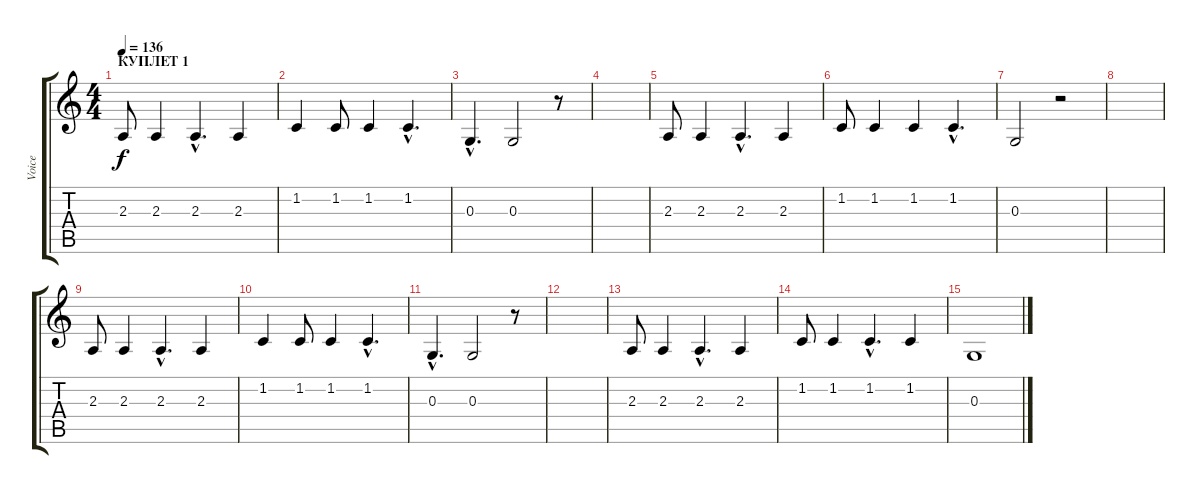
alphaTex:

\track ("Voice" "Voice") {instrument recorder}
\staff {score tabs}
\tuning (E4 B3 G3 D3 A2 E2) {hide}
\ts (4 4)
\section ("" "КУПЛЕТ 1")
\tempo 136
\clef g2
\ks c
2.3.8{dy f} 2.3.4 2.3{hac}.4{d} 2.3.4 |
1.2.4 1.2.8 1.2.4 1.2{hac}.4{d} |
0.3{hac}.4{d} 0.3.2 r.8 |
|
2.3.8 2.3.4 2.3{hac}.4{d} 2.3.4 |
1.2.8 1.2.4 1.2.4 1.2{hac}.4{d} |
0.3.2 r.2 |
|
2.3.8 2.3.4 2.3{hac}.4{d} 2.3.4 |
1.2.4 1.2.8 1.2.4 1.2{hac}.4{d} |
0.3{hac}.4{d} 0.3.2 r.8 |
|
2.3.8 2.3.4 2.3{hac}.4{d} 2.3.4 |
1.2.8 1.2.4 1.2{hac}.4{d} 1.2.4 |
0.3.1
